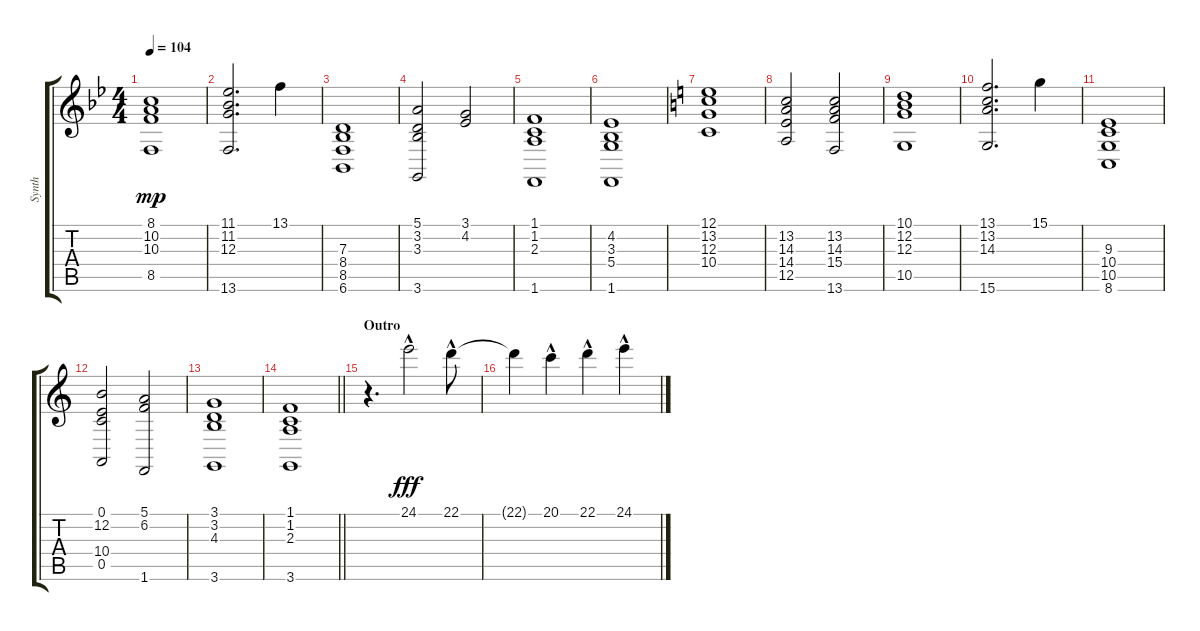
\track ("Synth" "Synth") {instrument synthstrings1}
\staff {score tabs}
\tuning (E4 B3 G3 D3 A2 E2) {hide}
\ts (4 4)
\tempo 104
\clef g2
\ks bb
(8.1 10.2 10.3 8.5).1{dy mp} |
(11.1 11.2 12.3 13.6).2{d} 13.1.4 |
(7.3 8.4 8.5 6.6).1 |
(5.1 3.2 3.3 3.6).2 (3.1 4.2).2 |
(1.1 1.2 2.3 1.6).1 |
(4.2 3.3 5.4 1.6).1 |
\ks c
(12.1 13.2 12.3 10.4).1 |
(13.2 14.3 14.4 12.5).2 (13.2 14.3 15.4 13.6).2 |
(10.1 12.2 12.3 10.5).1 |
(13.1 13.2 14.3 15.6).2{d} 15.1.4 |
(9.3 10.4 10.5 8.6).1 |
(0.1 12.2 10.4 0.5).2 (5.1 6.2 1.6).2 |
(3.1 3.2 4.3 3.6).1 |
\barLineRight lightlight
(1.1 1.2 2.3 3.6).1 |
\section ("" "Outro")
r.4{d} 24.1{hac}.2{dy fff} 22.1{hac}.8 |
22.1{t}.4 20.1{hac}.4 22.1{hac}.4 24.1{hac}.4
